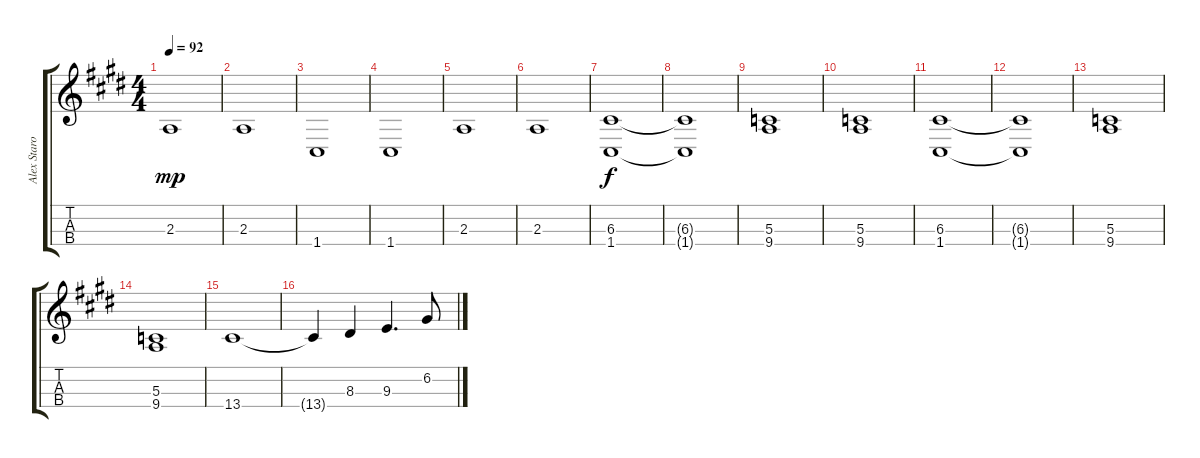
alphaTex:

\track ("Alex Staropoli" "Alex Staro") {instrument stringensemble1}
\staff {score tabs}
\tuning (A4 D4 G3 C3) {hide}
\ts (4 4)
\tempo 92
\clef g2
\ks c#minor
2.3.1{dy mp} |
2.3.1 |
1.4.1 |
1.4.1 |
2.3.1 |
2.3.1 |
(6.3 1.4).1{dy f} |
(6.3{t} 1.4{t}).1 |
(5.3 9.4).1 |
(5.3 9.4).1 |
(6.3 1.4).1 |
(6.3{t} 1.4{t}).1 |
(5.3 9.4).1 |
(5.3 9.4).1 |
13.4.1 |
13.4{t}.4 8.3.4 9.3.4{d} 6.2.8
